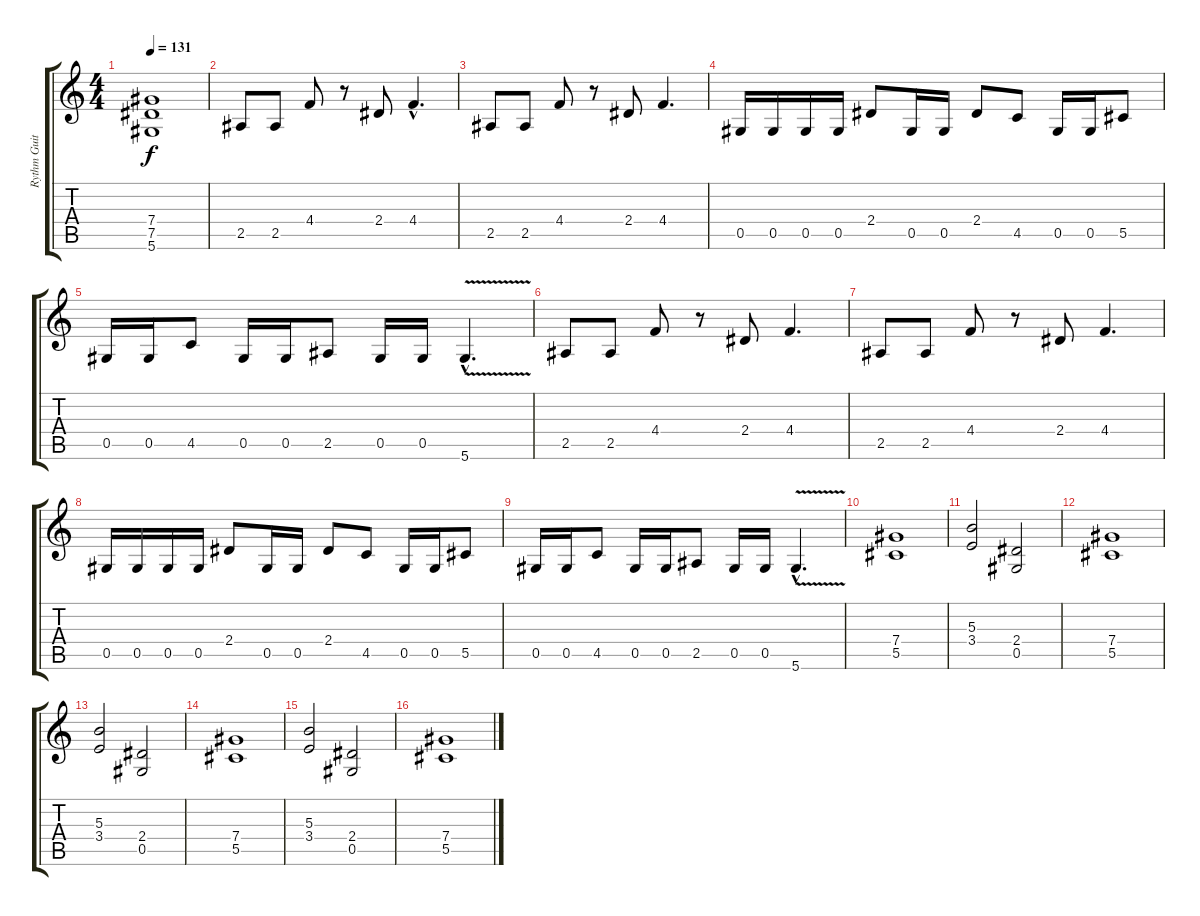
\track ("Rythm Guitar" "Rythm Guit") {instrument distortionguitar}
\staff {score tabs}
\tuning (Eb4 Bb3 Gb3 Db3 Ab2 Eb2) {hide}
\ts (4 4)
\tempo 131
\clef g2
\ks c
(7.4{t} 7.5{t} 5.6{t}).1{dy f} |
\section ("" "")
2.5.8 2.5.8 4.4.8 r.8 2.4.8 4.4{hac}.4{d} |
2.5.8 2.5.8 4.4.8 r.8 2.4.8 4.4.4{d} |
0.5.16 0.5.16 0.5.16 0.5.16 2.4.8 0.5.16 0.5.16 2.4.8 4.5.8 0.5.16 0.5.16 5.5.8 |
0.5.16 0.5.16 4.5.8 0.5.16 0.5.16 2.5.8 0.5.16 0.5.16 5.6{v hac}.4{d} |
2.5.8 2.5.8 4.4.8 r.8 2.4.8 4.4.4{d} |
2.5.8 2.5.8 4.4.8 r.8 2.4.8 4.4.4{d} |
0.5.16 0.5.16 0.5.16 0.5.16 2.4.8 0.5.16 0.5.16 2.4.8 4.5.8 0.5.16 0.5.16 5.5.8 |
0.5.16 0.5.16 4.5.8 0.5.16 0.5.16 2.5.8 0.5.16 0.5.16 5.6{v hac}.4{d} |
\section ("" "")
(7.4 5.5).1 |
(5.3 3.4).2 (2.4 0.5).2 |
(7.4 5.5).1 |
(5.3 3.4).2 (2.4 0.5).2 |
(7.4 5.5).1 |
(5.3 3.4).2 (2.4 0.5).2 |
(7.4 5.5).1
